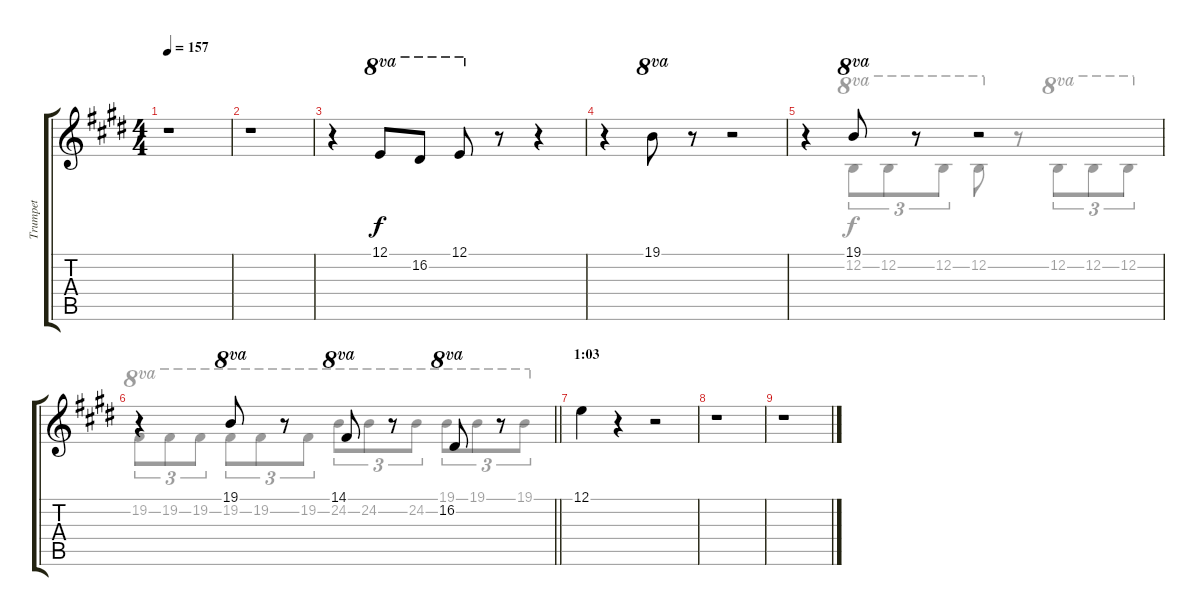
\track ("Trumpet" "Trumpet") {instrument trumpet}
\staff {score tabs}
\tuning (E4 B3 G3 D3 A2 E2) {hide}
\voice
\ts (4 4)
\tempo 157
\clef g2
\ks e
r.1{dy f} |
\ks c#minor
r.1 |
r.4 12.1.8{ot 8va} 16.2.8{ot 8va} 12.1.8{ot 8va} r.8 r.4 |
r.4 19.1.8{ot 8va} r.8 r.2 |
\ks e
r.4 19.1.8{ot 8va} r.8 r.2 |
\barLineRight lightlight
\ks c#minor
r.4 19.1.8{ot 8va} r.8 14.1.8{ot 8va} r.8 16.2.8{ot 8va} r.8 |
\section ("" "1:03")
12.1.4 r.4 r.2 |
r.1 |
r.1
\voice
\clef g2
\ottava regular
\simile none
\ks e
|
\ks c#minor
|
|
|
\ks e
r.4 12.2.8{tu (3 2) ot 8va} 12.2.8{tu (3 2) ot 8va} 12.2.8{tu (3 2) ot 8va} 12.2.8{ot 8va} r.8 12.2.8{tu (3 2) ot 8va} 12.2.8{tu (3 2) ot 8va} 12.2.8{tu (3 2) ot 8va} |
\barLineRight lightlight
\ks c#minor
19.2.8{tu (3 2) ot 8va} 19.2.8{tu (3 2) ot 8va} 19.2.8{tu (3 2) ot 8va} 19.2.8{tu (3 2) ot 8va} 19.2.8{tu (3 2) ot 8va} 19.2.8{tu (3 2) ot 8va} 24.2.8{tu (3 2) ot 8va} 24.2.8{tu (3 2) ot 8va} 24.2.8{tu (3 2) ot 8va} 19.1.8{tu (3 2) ot 8va} 19.1.8{tu (3 2) ot 8va} 19.1.8{tu (3 2) ot 8va} |
|
|
